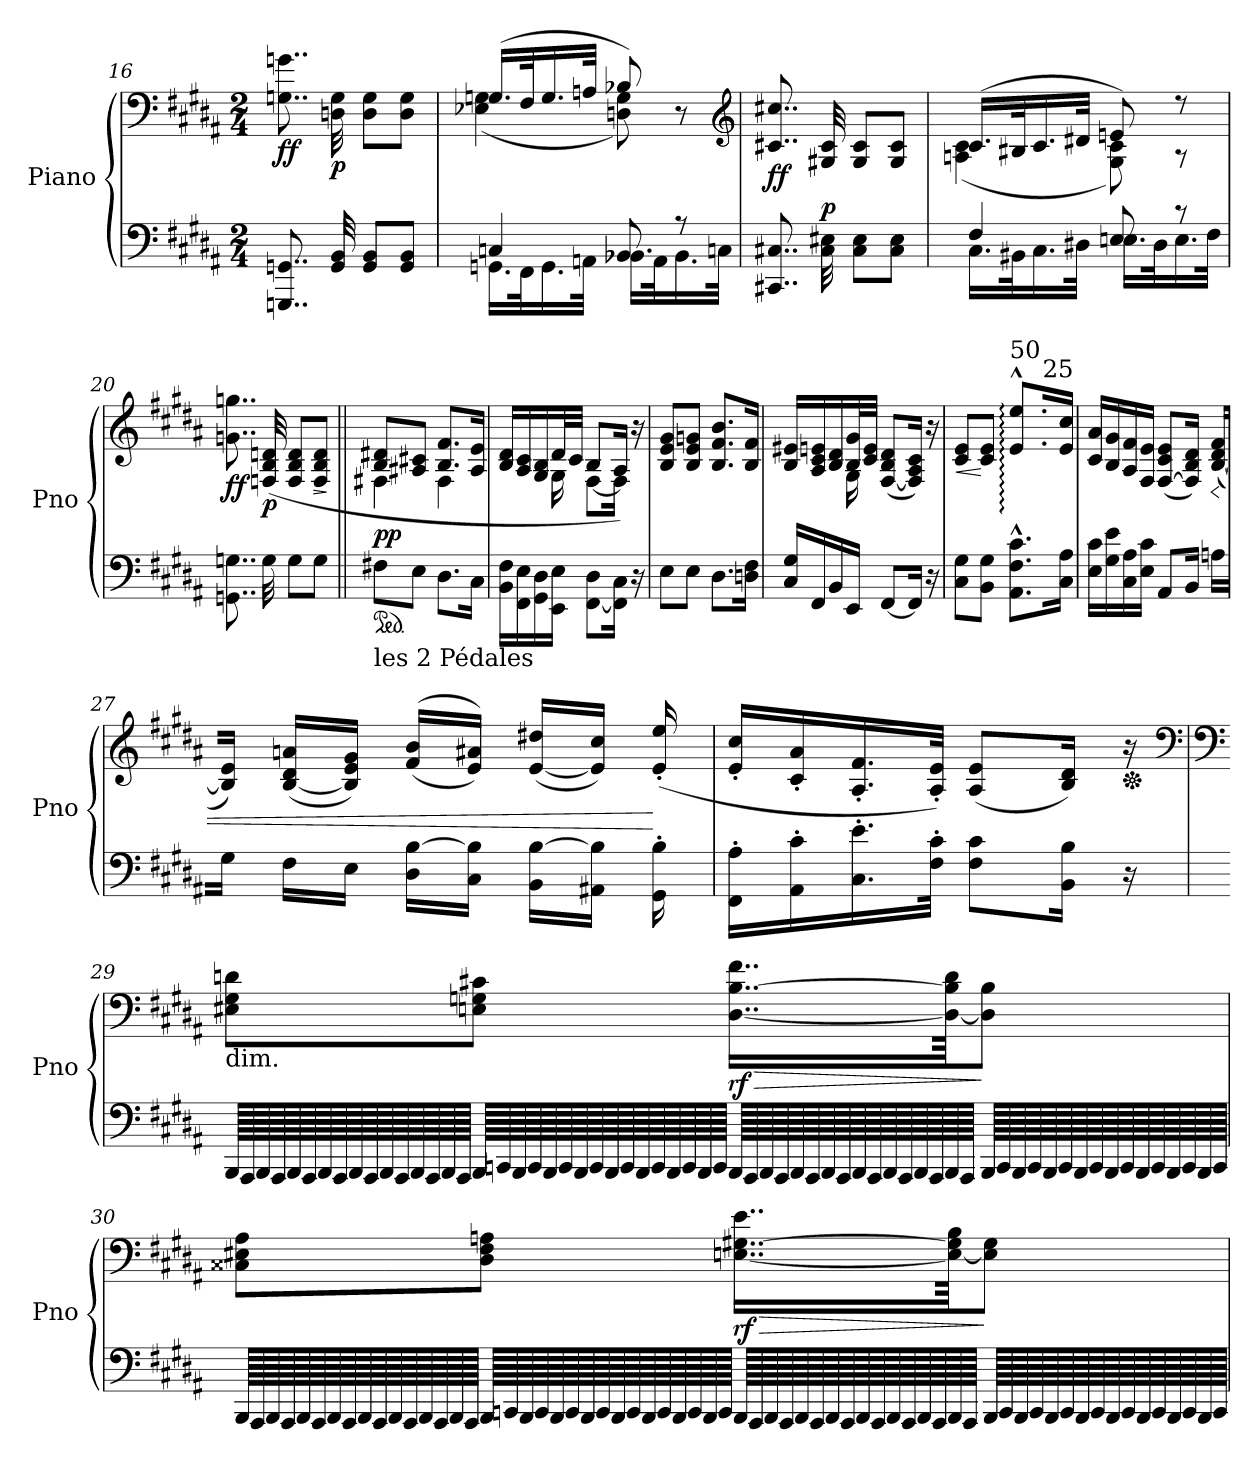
**kern	**kern	**dynam
*part1	*part1	*part1
*staff2	*staff1	*staff1/2
*I"Piano	*	*
*I'Pno	*	*
!!LO:PB:g=z
*clefF4	*clefF4	*
*k[f#c#g#d#a#]	*k[f#c#g#d#a#]	*
*B:	*B:	*
*M2/4	*M2/4	*
=16	=16	=16
!	!	!LO:DY:b
8..GGGn/ 8..GGn/	8..Gn\ 8..gn\	ff
!	!	!LO:DY:b
32GG/ 32BB/	32Dn\ 32G\	p
8GG/ 8BB/L	8D\ 8G\L	.
8GG/ 8BB/J	8D\ 8G\J	.
=17	=17	=17
*^	*^	*
4Cn/	16.GGn\LL	(16.Gn/LL	(4E-X\ 4G\	.
.	32FF#\K	32F#/K	.	.
.	16.GG\	16.G/	.	.
.	32AAn\JJk	32An/JJk	.	.
8BB-X/	16.BB-\LL	8B-X/)	8Dn\ 8G\)	.
.	32AA\K	.	.	.
8rA	16.BB-\	8r	8ryy	.
.	32Cn\JJk	.	.	.
*v	*v	*	*	*
*	*v	*v	*
*	*clefG2	*
=18	=18	=18
*^	*	*
!	!	!	!LO:DY:b
*v	*v	*	*
8..CC#X/ 8..C#X/	8..c#X/ 8..cc#X/	ff
!	!	!LO:DY:a=2
32C#\ 32E#X\	32G#X/ 32c#/	p
8C#\ 8E#\L	8G#/ 8c#/L	.
8C#\ 8E#\J	8G#/ 8c#/J	.
=19	=19	=19
*^	*^	*
4F#/	16.C#\LL	(16.c#/LL	(4An\ 4c#\	.
.	32BB#X\K	32B#X/K	.	.
.	16.C#\	16.c#/	.	.
.	32D#X\JJk	32d#X/JJk	.	.
8En/	16.E\LL	8en/)	8G#\ 8c#\)	.
.	32D#\K	.	.	.
8rc	16.E\	8r	8r	.
.	32F#\JJk	.	.	.
*	*	*v	*v	*
!!LO:LB:g=z
=20	=20	=20	=20
!	!	!	!LO:DY:b
*v	*v	*	*
8..GGn\ 8..Gn\	8..gn\ 8..ggn\	ff
!	!	!LO:DY:b
32G\	(32Fn/ 32B/ 32dn/	p
8G\L	8F/ 8B/ 8d/L	.
!	!	!LO:HP:b
8G\J	8F/ 8B/ 8d/J	>
.	.	]
=21||	=21||	=21||
*ped	*	*
*	*^	*
!LO:TX:b:t=les 2 Pédales	!	!	!
!	!	!	!LO:DY:a=2
8F#X\L	8B/ 8d#X/L	4F#X\	pp
8E\J	8A#X/ 8c#X/J	.	.
8.D#\L	8.B/ 8.f#/L	4F#\	.
16C#\Jk	16A#/ 16e/Jk	.	.
=22	=22	=22	=22
16BB\ 16F#\LL	16B/ 16d#/LL	8.ryy	.
16FF#\ 16E\	16A#/ 16c#/	.	.
16GG#\ 16D#\	16G#/ 16B/	.	.
16EE\ 16E\JJ	32d#/L	16G#\	.
.	32c#/JJJ	.	.
[8FF#\ 8D#\L	8B/L	[8F#\L	.
16FF#\] 16C#\Jk	16A#/Jk)	16F#\Jk]	.
16r	16r	16ryy	.
*	*v	*v	*
=23	=23	=23
8E\L	8B/ 8e/ 8g#/L	.
8E\J	8B/ 8e/ 8gn/J	.
8.D#\L	8.B/ 8.f#/ 8.b/L	.
16Dn\ 16F#\Jk	16B/ 16f#/Jk	.
=24	=24	=24
*	*^	*
16C#/ 16G#/LL	16B/ 16e#X/LL	8.ryy	.
16FF#/	16A#/ 16c#/ 16en/	.	.
16BB/	16B/ 16d#/	.	.
16EE/JJ	32B/ 32g#/L	16G#\	.
.	32c#/ 32e/JJJ	.	.
[8FF#/L	([8F#/ 8B/ 8d#/L	4ryy	.
16FF#/Jk]	16F#/] 16A#/ 16c#/Jk)	.	.
16r	16r	.	.
!!LO:LB:g=z	!!
=25	=25	=25	=25
!	!	!	!LO:HP:b
8C#\ 8G#\L	8c#/ 8e/L	4ryy	<
8BB\ 8G#\J	8c#/ 8e/J	.	[
!	!LO:TX:a:t=50	!	!
8.AA#\^^ 8.F#\^^ 8.c#\^^L	8.e/^^ 8.ee/^^L	8.AA#yy: 8.F#yy: 8.c#yy: 8.eyy: 8.eeyy:	.
!	!LO:TX:a:t=25	!	!
16ryy	16ryy	8ryy	.
16C#\ 16A#\Jk	16e/ 16cc#/Jk	.	.
=26	=26	=26	=26
*^	*	*	*
16E\ 16c#\LL	4..ryy	16c#/ 16a#/LL	4.ryy	.
16G#\ 16e\	.	16B/ 16g#/	.	.
16C#\ 16A#\	.	16A#/ 16f#/	.	.
16E\ 16c#\JJ	.	16F#/ 16e/JJ	.	.
8AA#/L	.	([8F#/ 8c#/ 8e/L	.	.
16BB/Jk	.	16F#/] 16B/ 16d#/Jk)	16ryy	.
!	!	!	!	!LO:HP:b
16ryy	16An\LL	16ryy	([16B/ 16d#/ 16f#/LL	<
=27	=27	=27	=27	=27
16ryy	16G#\JJ	16ryy	16B/] 16e/JJ)	.
16F#\LL	4..ryy	([16B/ 16d#/ 16an/LL	4..ryy	.
16E\JJ	.	16B/] 16e/ 16g#/JJ)	.	.
16D#\ [16B\LL	.	((16f#/ 16b/LL	.	.
16C#\ 16B\]JJ	.	16e/ 16a#X/JJ))	.	.
16BB\ [16B\LL	.	([16e/ 16dd#X/LL	.	.
16AA#X\ 16B\]JJ	.	16e/] 16cc#/JJ)	.	.
16GG#\' 16B\'	.	(16e/' 16ee/'	.	[
*v	*v	*	*	*
*	*v	*v	*
=28	=28	=28
16FF#\' 16A#\'LL	16e/' 16cc#/'LL	.
16AA#\' 16c#\'	16c#/' 16a#/'	.
16.C#\' 16.e\'	16.A#/' 16.f#/'	.
32F#\' 32c#\'JJk	32A#/' 32e/'JJk)	.
8F#\ 8c#\L	(8A#/ 8e/L	.
16BB\ 16B\Jk	16B/ 16d#/Jk)	.
*	*Xped	*
16r	16r	.
*	*clefF4	*
!!LO:LB:g=z
=29	=29	=29
*	*clefF4	*
!	!LO:TX:b:t=dim.	!
128BBB/LLLLL	8E#X\ 8G#\ 8dn\L	.
128AAA#/	.	.
128BBB/	.	.
128AAA#/	.	.
128BBB/	.	.
128AAA#/	.	.
128BBB/	.	.
128AAA#/	.	.
128BBB/	.	.
128AAA#/	.	.
128BBB/	.	.
128AAA#/	.	.
128BBB/	.	.
128AAA#/	.	.
128BBB/	.	.
128AAA#/JJJJJ	.	.
128BBB/LLLLL	8En\ 8Gn\ 8c#X\J	.
128CCn/	.	.
128BBB/	.	.
128CC/	.	.
128BBB/	.	.
128CC/	.	.
128BBB/	.	.
128CC/	.	.
128BBB/	.	.
128CC/	.	.
128BBB/	.	.
128CC/	.	.
128BBB/	.	.
128CC/	.	.
128BBB/	.	.
128CC/JJJJJ	.	.
!	!	!LO:HP:b
!	!	!LO:DY:n=1:b
128BBB/LLLLL	[16..D#\ [16..B\ 16..f#\LL	> rf
128AAA#/	.	.
128BBB/	.	.
128AAA#/	.	.
128BBB/	.	.
128AAA#/	.	.
128BBB/	.	.
128AAA#/	.	.
128BBB/	.	.
128AAA#/	.	.
128BBB/	.	.
128AAA#/	.	.
128BBB/	.	.
128AAA#/	.	.
128BBB/	64D#\_ 64B\] 64d\JKK	.
128AAA#/JJJJJ	.	.
128BBB/LLLLL	8D#\] 8B\J	]
128CC/	.	.
128BBB/	.	.
128CC/	.	.
128BBB/	.	.
128CC/	.	.
128BBB/	.	.
128CC/	.	.
128BBB/	.	.
128CC/	.	.
128BBB/	.	.
128CC/	.	.
128BBB/	.	.
128CC/	.	.
128BBB/	.	.
128CC/JJJJJ	.	.
!!LO:LB:g=z
=30	=30	=30
128BBB/LLLLL	8C##X\ 8E#X\ 8A#\L	.
128AAA#/	.	.
128BBB/	.	.
128AAA#/	.	.
128BBB/	.	.
128AAA#/	.	.
128BBB/	.	.
128AAA#/	.	.
128BBB/	.	.
128AAA#/	.	.
128BBB/	.	.
128AAA#/	.	.
128BBB/	.	.
128AAA#/	.	.
128BBB/	.	.
128AAA#/JJJJJ	.	.
128BBB/LLLLL	8D#\ 8F#\ 8An\J	.
128CCn/	.	.
128BBB/	.	.
128CC/	.	.
128BBB/	.	.
128CC/	.	.
128BBB/	.	.
128CC/	.	.
128BBB/	.	.
128CC/	.	.
128BBB/	.	.
128CC/	.	.
128BBB/	.	.
128CC/	.	.
128BBB/	.	.
128CC/JJJJJ	.	.
!	!	!LO:HP:b
!	!	!LO:DY:n=1:b
128BBB/LLLLL	[16..En\ [16..G#X\ 16..e\LL	> rf
128AAA#/	.	.
128BBB/	.	.
128AAA#/	.	.
128BBB/	.	.
128AAA#/	.	.
128BBB/	.	.
128AAA#/	.	.
128BBB/	.	.
128AAA#/	.	.
128BBB/	.	.
128AAA#/	.	.
128BBB/	.	.
128AAA#/	.	.
128BBB/	64E\_ 64G#\] 64B\JKK	.
128AAA#/JJJJJ	.	.
128BBB/LLLLL	8E\] 8G#\J	]
128CC/	.	.
128BBB/	.	.
128CC/	.	.
128BBB/	.	.
128CC/	.	.
128BBB/	.	.
128CC/	.	.
128BBB/	.	.
128CC/	.	.
128BBB/	.	.
128CC/	.	.
128BBB/	.	.
128CC/	.	.
128BBB/	.	.
128CC/JJJJJ	.	.
=	=	=
*-	*-	*-
